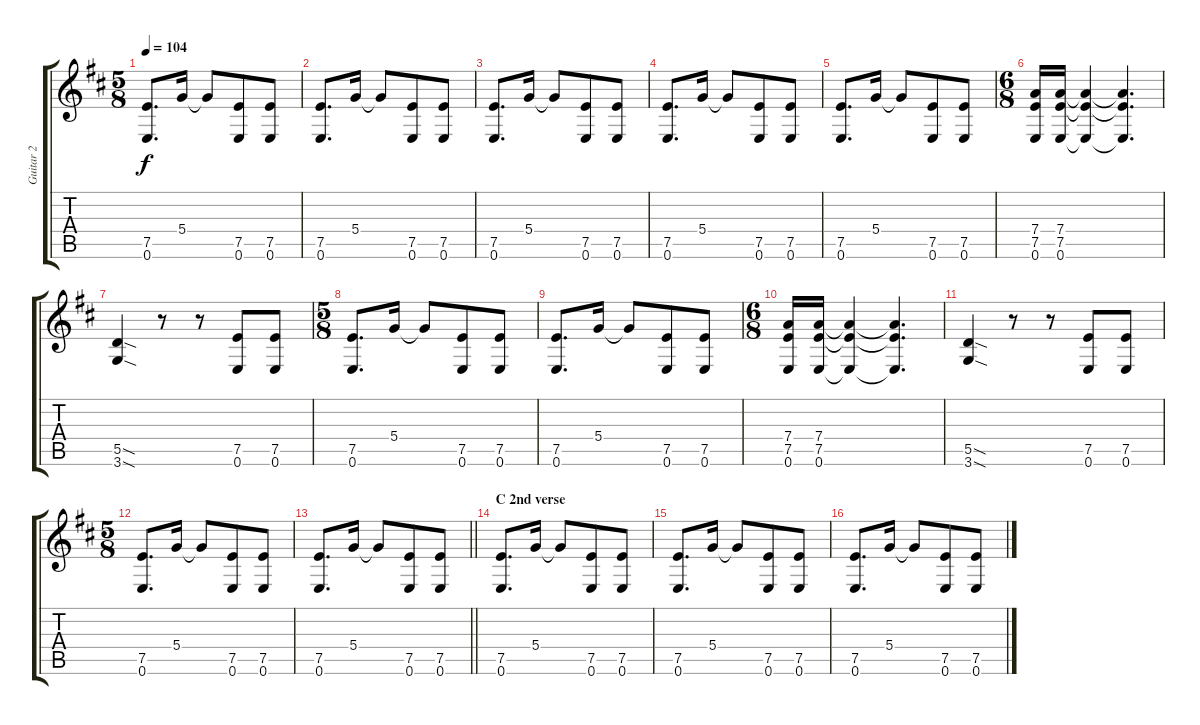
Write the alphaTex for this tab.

\track ("Guitar 2" "Guitar 2") {instrument acousticguitarsteel}
\staff {score tabs}
\tuning (E4 B3 G3 D3 A2 E2) {hide}
\ts (5 8)
\tempo 104
\clef g2
\ks d
(7.5 0.6).8{d dy f beam merge} 5.4.16{beam split} 5.4{t}.8{beam merge} (7.5 0.6).8 (7.5 0.6).8 |
(7.5 0.6).8{d beam merge} 5.4.16{beam split} 5.4{t}.8{beam merge} (7.5 0.6).8 (7.5 0.6).8 |
(7.5 0.6).8{d beam merge} 5.4.16{beam split} 5.4{t}.8{beam merge} (7.5 0.6).8 (7.5 0.6).8 |
(7.5 0.6).8{d beam merge} 5.4.16{beam split} 5.4{t}.8{beam merge} (7.5 0.6).8 (7.5 0.6).8 |
(7.5 0.6).8{d beam merge} 5.4.16{beam split} 5.4{t}.8{beam merge} (7.5 0.6).8 (7.5 0.6).8 |
\ts (6 8)
(7.4 7.5 0.6).16 (7.4 7.5 0.6).16 (7.4{t} 7.5{t} 0.6{t}).4 (7.4{t} 7.5{t} 0.6{t}).4{d} |
(5.5{sod} 3.6{sod}).4 r.8 r.8 (7.5 0.6).8 (7.5 0.6).8 |
\ts (5 8)
(7.5 0.6).8{d beam merge} 5.4.16{beam split} 5.4{t}.8{beam merge} (7.5 0.6).8 (7.5 0.6).8 |
(7.5 0.6).8{d beam merge} 5.4.16{beam split} 5.4{t}.8{beam merge} (7.5 0.6).8 (7.5 0.6).8 |
\ts (6 8)
(7.4 7.5 0.6).16 (7.4 7.5 0.6).16 (7.4{t} 7.5{t} 0.6{t}).4 (7.4{t} 7.5{t} 0.6{t}).4{d} |
(5.5{sod} 3.6{sod}).4 r.8 r.8 (7.5 0.6).8 (7.5 0.6).8 |
\ts (5 8)
(7.5 0.6).8{d beam merge} 5.4.16{beam split} 5.4{t}.8{beam merge} (7.5 0.6).8 (7.5 0.6).8 |
\barLineRight lightlight
(7.5 0.6).8{d beam merge} 5.4.16{beam split} 5.4{t}.8{beam merge} (7.5 0.6).8 (7.5 0.6).8 |
\section ("" "C 2nd verse")
(7.5 0.6).8{d beam merge} 5.4.16{beam split} 5.4{t}.8{beam merge} (7.5 0.6).8 (7.5 0.6).8 |
(7.5 0.6).8{d beam merge} 5.4.16{beam split} 5.4{t}.8{beam merge} (7.5 0.6).8 (7.5 0.6).8 |
(7.5 0.6).8{d beam merge} 5.4.16{beam split} 5.4{t}.8{beam merge} (7.5 0.6).8 (7.5 0.6).8
